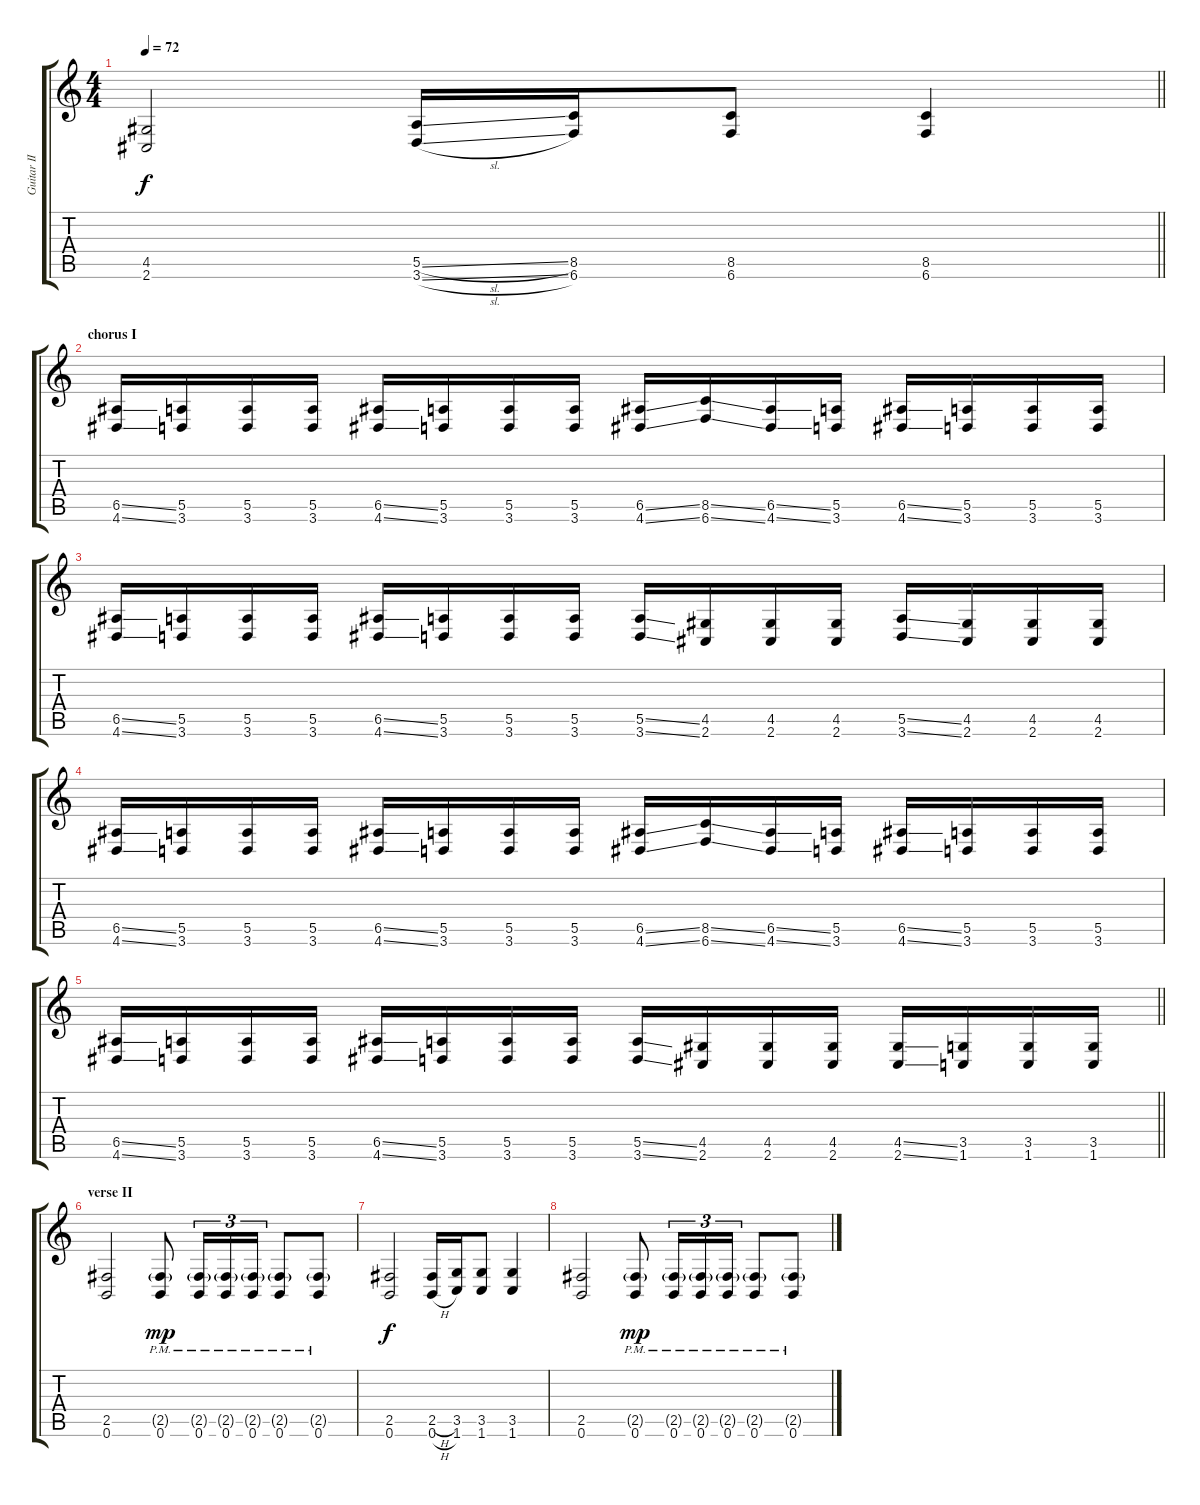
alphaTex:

\track ("Guitar II" "Guitar II") {instrument distortionguitar}
\staff {score tabs}
\tuning (B3 Gb3 D3 A2 E2 B1) {hide}
\ts (4 4)
\tempo 72
\clef g2
\barLineRight lightlight
\ks c
(4.5 2.6).2{dy f} (5.5{sl} 3.6{sl}).16 (8.5 6.6).16 (8.5 6.6).8 (8.5 6.6).4 |
\section ("" "chorus I")
(6.5{ss} 4.6{ss}).16 (5.5 3.6).16 (5.5 3.6).16 (5.5 3.6).16 (6.5{ss} 4.6{ss}).16 (5.5 3.6).16 (5.5 3.6).16 (5.5 3.6).16 (6.5{ss} 4.6{ss}).16 (8.5{ss} 6.6{ss}).16 (6.5{ss} 4.6{ss}).16 (5.5 3.6).16 (6.5{ss} 4.6{ss}).16 (5.5 3.6).16 (5.5 3.6).16 (5.5 3.6).16 |
(6.5{ss} 4.6{ss}).16 (5.5 3.6).16 (5.5 3.6).16 (5.5 3.6).16 (6.5{ss} 4.6{ss}).16 (5.5 3.6).16 (5.5 3.6).16 (5.5 3.6).16 (5.5{ss} 3.6{ss}).16 (4.5 2.6).16 (4.5 2.6).16 (4.5 2.6).16 (5.5{ss} 3.6{ss}).16 (4.5 2.6).16 (4.5 2.6).16 (4.5 2.6).16 |
(6.5{ss} 4.6{ss}).16 (5.5 3.6).16 (5.5 3.6).16 (5.5 3.6).16 (6.5{ss} 4.6{ss}).16 (5.5 3.6).16 (5.5 3.6).16 (5.5 3.6).16 (6.5{ss} 4.6{ss}).16 (8.5{ss} 6.6{ss}).16 (6.5{ss} 4.6{ss}).16 (5.5 3.6).16 (6.5{ss} 4.6{ss}).16 (5.5 3.6).16 (5.5 3.6).16 (5.5 3.6).16 |
\barLineRight lightlight
(6.5{ss} 4.6{ss}).16 (5.5 3.6).16 (5.5 3.6).16 (5.5 3.6).16 (6.5{ss} 4.6{ss}).16 (5.5 3.6).16 (5.5 3.6).16 (5.5 3.6).16 (5.5{ss} 3.6{ss}).16 (4.5 2.6).16 (4.5 2.6).16 (4.5 2.6).16 (4.5{ss} 2.6{ss}).16 (3.5 1.6).16 (3.5 1.6).16 (3.5 1.6).16 |
\section ("" "verse II")
(2.5 0.6).2 (2.5{g pm} 0.6{pm}).8{dy mp} (2.5{g pm} 0.6{pm}).16{tu (3 2)} (2.5{g pm} 0.6{pm}).16{tu (3 2)} (2.5{g pm} 0.6{pm}).16{tu (3 2)} (2.5{g pm} 0.6{pm}).8 (2.5{g pm} 0.6{pm}).8 |
(2.5 0.6).2{dy f} (2.5{h} 0.6{h}).16 (3.5 1.6).16 (3.5 1.6).8 (3.5 1.6).4 |
(2.5 0.6).2 (2.5{g pm} 0.6{pm}).8{dy mp} (2.5{g pm} 0.6{pm}).16{tu (3 2)} (2.5{g pm} 0.6{pm}).16{tu (3 2)} (2.5{g pm} 0.6{pm}).16{tu (3 2)} (2.5{g pm} 0.6{pm}).8 (2.5{g pm} 0.6{pm}).8
